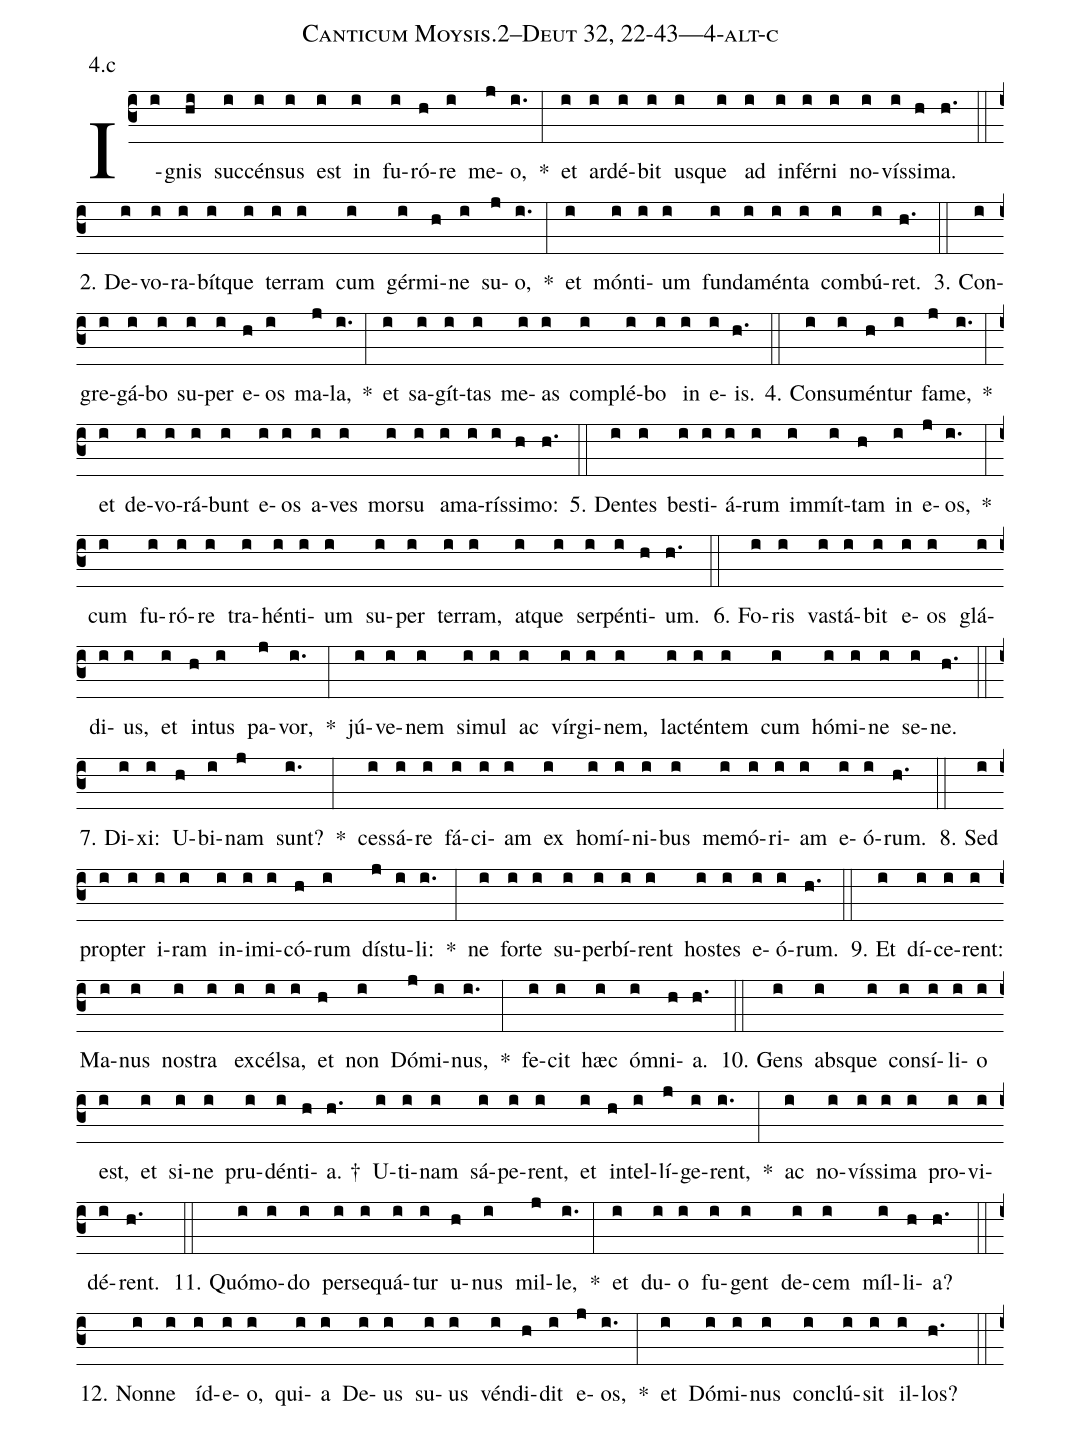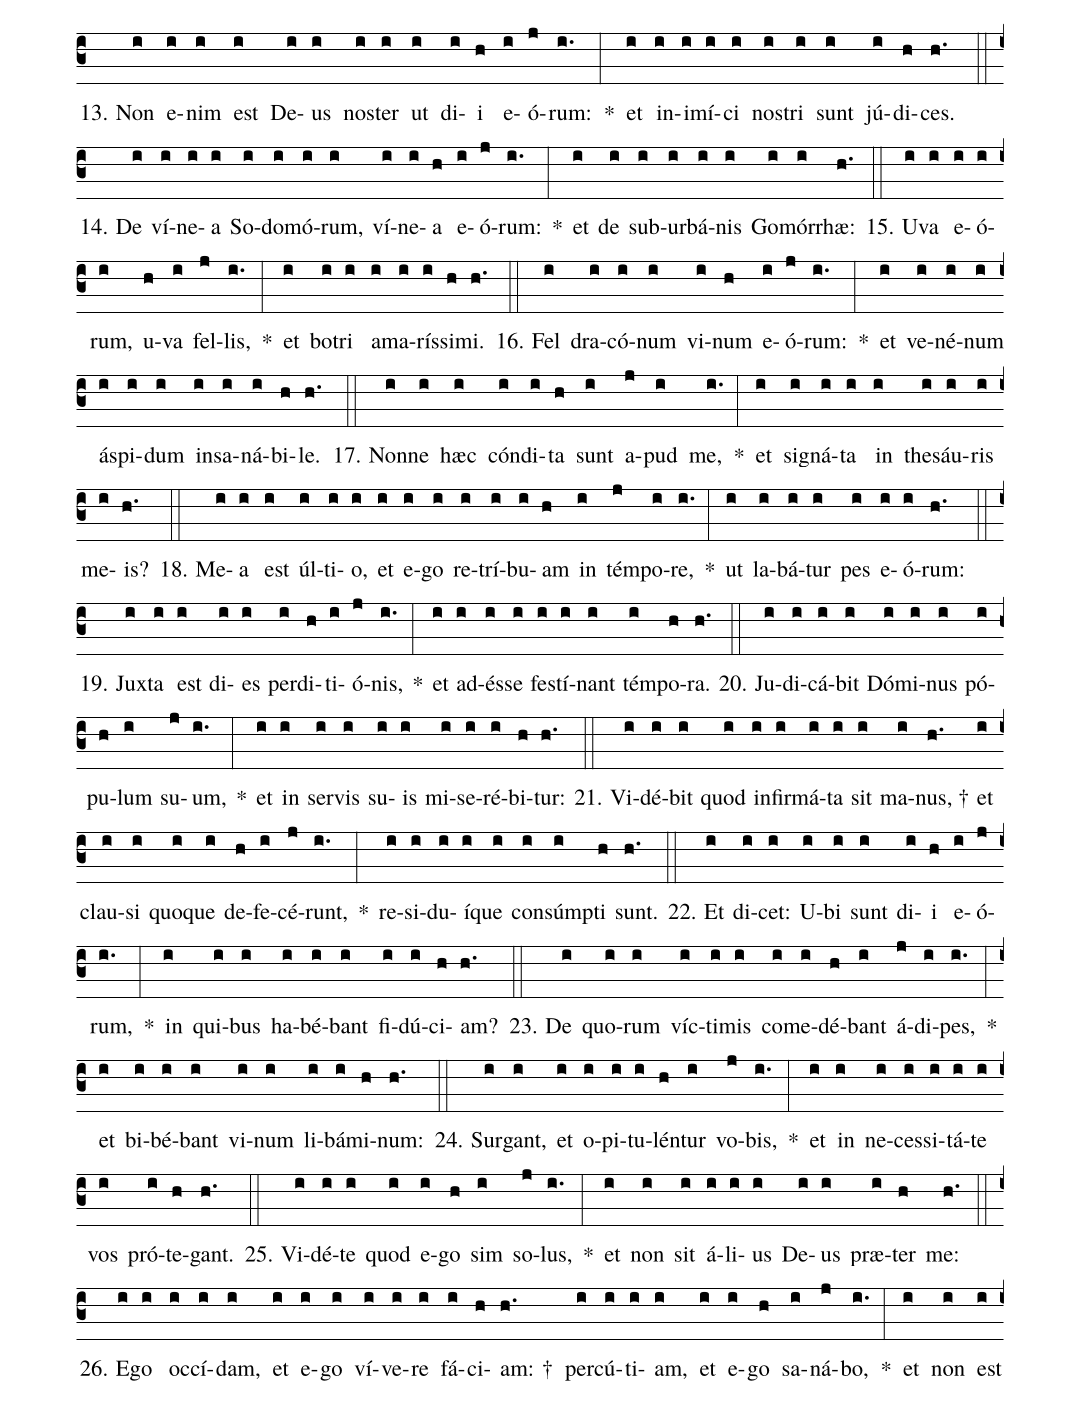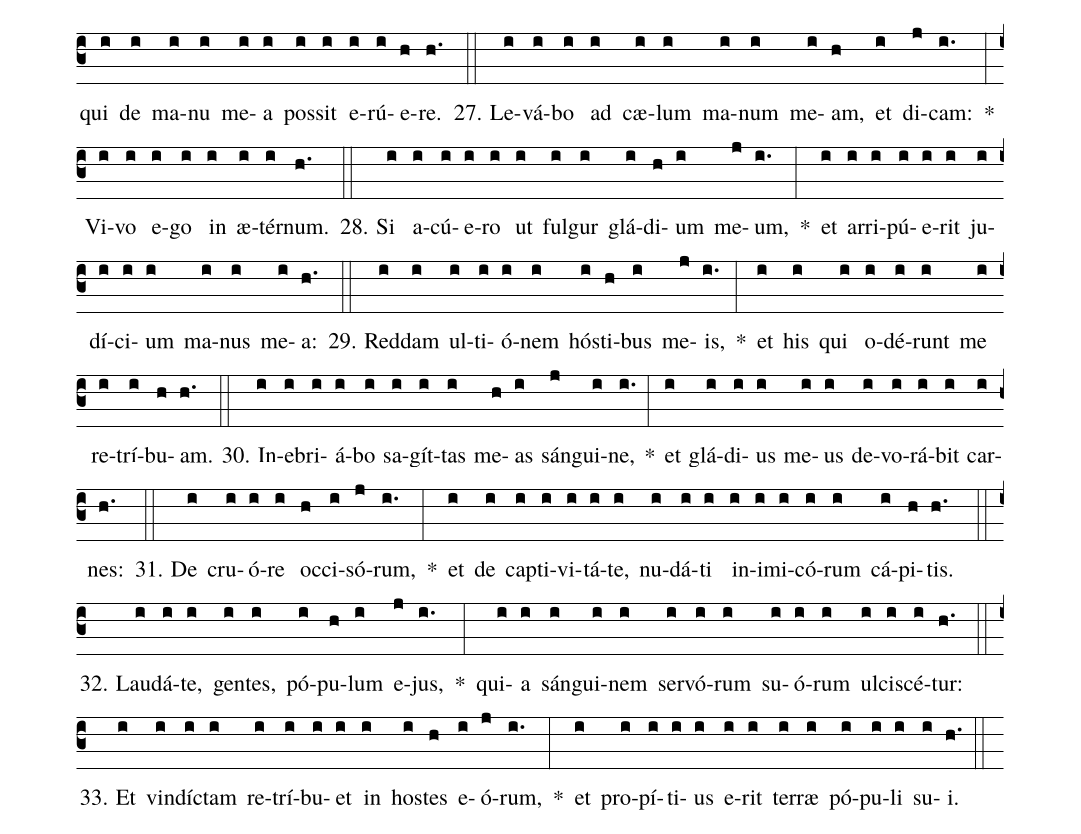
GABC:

name: Canticum Moysis.2--Deut 32, 22-43---4-alt-c;
annotation: 4.c;
%%
(c3)I(i)gnis(hi) suc(i)cén(i)sus(i) est(i) in(i) fu(i)ró(h)re(i) me(j)o,(i.) *(:) et(i) ar(i)dé(i)bit(i) us(i)que(i) ad(i) in(i)fér(i)ni(i) no(i)vís(i)si(h)ma.(h.) (::)
2. De(i)vo(i)ra(i)bít(i)que(i) ter(i)ram(i) cum(i) gér(i)mi(h)ne(i) su(j)o,(i.) *(:) et(i) món(i)ti(i)um(i) fun(i)da(i)mén(i)ta(i) com(i)bú(i)ret.(h.) (::)
3. Con(i)gre(i)gá(i)bo(i) su(i)per(i) e(h)os(i) ma(j)la,(i.) *(:) et(i) sa(i)gít(i)tas(i) me(i)as(i) com(i)plé(i)bo(i) in(i) e(i)is.(h.) (::)
4. Con(i)su(i)mén(h)tur(i) fa(j)me,(i.) *(:) et(i) de(i)vo(i)rá(i)bunt(i) e(i)os(i) a(i)ves(i) mor(i)su(i) a(i)ma(i)rís(i)si(h)mo:(h.) (::)
5. Den(i)tes(i) bes(i)ti(i)á(i)rum(i) im(i)mít(i)tam(h) in(i) e(j)os,(i.) *(:) cum(i) fu(i)ró(i)re(i) tra(i)hén(i)ti(i)um(i) su(i)per(i) ter(i)ram,(i) at(i)que(i) ser(i)pén(i)ti(h)um.(h.) (::)
6. Fo(i)ris(i) vas(i)tá(i)bit(i) e(i)os(i) glá(i)di(i)us,(i) et(i) in(h)tus(i) pa(j)vor,(i.) *(:) jú(i)ve(i)nem(i) si(i)mul(i) ac(i) vír(i)gi(i)nem,(i) lac(i)tén(i)tem(i) cum(i) hó(i)mi(i)ne(i) se(i)ne.(h.) (::)
7. Di(i)xi:(i) U(h)bi(i)nam(j) sunt?(i.) *(:) ces(i)sá(i)re(i) fá(i)ci(i)am(i) ex(i) ho(i)mí(i)ni(i)bus(i) me(i)mó(i)ri(i)am(i) e(i)ó(i)rum.(h.) (::)
8. Sed(i) prop(i)ter(i) i(i)ram(i) in(i)i(i)mi(i)có(h)rum(i) dís(j)tu(i)li:(i.) *(:) ne(i) for(i)te(i) su(i)per(i)bí(i)rent(i) hos(i)tes(i) e(i)ó(i)rum.(h.) (::)
9. Et(i) dí(i)ce(i)rent:(i) Ma(i)nus(i) nos(i)tra(i) ex(i)cél(i)sa,(i) et(h) non(i) Dó(j)mi(i)nus,(i.) *(:) fe(i)cit(i) hæc(i) óm(i)ni(h)a.(h.) (::)
10. Gens(i) abs(i)que(i) con(i)sí(i)li(i)o(i) est,(i) et(i) si(i)ne(i) pru(i)dén(i)ti(h)a. †(h.) U(i)ti(i)nam(i) sá(i)pe(i)rent,(i) et(i) in(h)tel(i)lí(j)ge(i)rent,(i.) *(:) ac(i) no(i)vís(i)si(i)ma(i) pro(i)vi(i)dé(i)rent.(h.) (::)
11. Quó(i)mo(i)do(i) per(i)se(i)quá(i)tur(i) u(h)nus(i) mil(j)le,(i.) *(:) et(i) du(i)o(i) fu(i)gent(i) de(i)cem(i) míl(i)li(h)a?(h.) (::)
12. Non(i)ne(i) íd(i)e(i)o,(i) qui(i)a(i) De(i)us(i) su(i)us(i) vén(i)di(h)dit(i) e(j)os,(i.) *(:) et(i) Dó(i)mi(i)nus(i) con(i)clú(i)sit(i) il(i)los?(h.) (::)
13. Non(i) e(i)nim(i) est(i) De(i)us(i) nos(i)ter(i) ut(i) di(i)i(h) e(i)ó(j)rum:(i.) *(:) et(i) in(i)i(i)mí(i)ci(i) nos(i)tri(i) sunt(i) jú(i)di(h)ces.(h.) (::)
14. De(i) ví(i)ne(i)a(i) So(i)do(i)mó(i)rum,(i) ví(i)ne(i)a(h) e(i)ó(j)rum:(i.) *(:) et(i) de(i) sub(i)ur(i)bá(i)nis(i) Go(i)mór(i)rhæ:(h.) (::)
15. U(i)va(i) e(i)ó(i)rum,(i) u(h)va(i) fel(j)lis,(i.) *(:) et(i) bo(i)tri(i) a(i)ma(i)rís(i)si(h)mi.(h.) (::)
16. Fel(i) dra(i)có(i)num(i) vi(i)num(h) e(i)ó(j)rum:(i.) *(:) et(i) ve(i)né(i)num(i) ás(i)pi(i)dum(i) in(i)sa(i)ná(i)bi(h)le.(h.) (::)
17. Non(i)ne(i) hæc(i) cón(i)di(i)ta(h) sunt(i) a(j)pud(i) me,(i.) *(:) et(i) si(i)gná(i)ta(i) in(i) the(i)sáu(i)ris(i) me(i)is?(h.) (::)
18. Me(i)a(i) est(i) úl(i)ti(i)o,(i) et(i) e(i)go(i) re(i)trí(i)bu(i)am(h) in(i) tém(j)po(i)re,(i.) *(:) ut(i) la(i)bá(i)tur(i) pes(i) e(i)ó(i)rum:(h.) (::)
19. Jux(i)ta(i) est(i) di(i)es(i) per(i)di(h)ti(i)ó(j)nis,(i.) *(:) et(i) ad(i)és(i)se(i) fes(i)tí(i)nant(i) tém(i)po(h)ra.(h.) (::)
20. Ju(i)di(i)cá(i)bit(i) Dó(i)mi(i)nus(i) pó(i)pu(h)lum(i) su(j)um,(i.) *(:) et(i) in(i) ser(i)vis(i) su(i)is(i) mi(i)se(i)ré(i)bi(h)tur:(h.) (::)
21. Vi(i)dé(i)bit(i) quod(i) in(i)fir(i)má(i)ta(i) sit(i) ma(i)nus, †(h.) et(i) clau(i)si(i) quo(i)que(i) de(h)fe(i)cé(j)runt,(i.) *(:) re(i)si(i)du(i)í(i)que(i) con(i)súmp(i)ti(h) sunt.(h.) (::)
22. Et(i) di(i)cet:(i) U(i)bi(i) sunt(i) di(i)i(h) e(i)ó(j)rum,(i.) *(:) in(i) qui(i)bus(i) ha(i)bé(i)bant(i) fi(i)dú(i)ci(h)am?(h.) (::)
23. De(i) quo(i)rum(i) víc(i)ti(i)mis(i) com(i)e(i)dé(h)bant(i) á(j)di(i)pes,(i.) *(:) et(i) bi(i)bé(i)bant(i) vi(i)num(i) li(i)bá(i)mi(h)num:(h.) (::)
24. Sur(i)gant,(i) et(i) o(i)pi(i)tu(i)lén(h)tur(i) vo(j)bis,(i.) *(:) et(i) in(i) ne(i)ces(i)si(i)tá(i)te(i) vos(i) pró(i)te(h)gant.(h.) (::)
25. Vi(i)dé(i)te(i) quod(i) e(i)go(h) sim(i) so(j)lus,(i.) *(:) et(i) non(i) sit(i) á(i)li(i)us(i) De(i)us(i) præ(i)ter(h) me:(h.) (::)
26. E(i)go(i) oc(i)cí(i)dam,(i) et(i) e(i)go(i) ví(i)ve(i)re(i) fá(i)ci(h)am: †(h.) per(i)cú(i)ti(i)am,(i) et(i) e(i)go(h) sa(i)ná(j)bo,(i.) *(:) et(i) non(i) est(i) qui(i) de(i) ma(i)nu(i) me(i)a(i) pos(i)sit(i) e(i)rú(i)e(h)re.(h.) (::)
27. Le(i)vá(i)bo(i) ad(i) cæ(i)lum(i) ma(i)num(i) me(i)am,(h) et(i) di(j)cam:(i.) *(:) Vi(i)vo(i) e(i)go(i) in(i) æ(i)tér(i)num.(h.) (::)
28. Si(i) a(i)cú(i)e(i)ro(i) ut(i) ful(i)gur(i) glá(i)di(h)um(i) me(j)um,(i.) *(:) et(i) ar(i)ri(i)pú(i)e(i)rit(i) ju(i)dí(i)ci(i)um(i) ma(i)nus(i) me(i)a:(h.) (::)
29. Red(i)dam(i) ul(i)ti(i)ó(i)nem(i) hós(i)ti(h)bus(i) me(j)is,(i.) *(:) et(i) his(i) qui(i) o(i)dé(i)runt(i) me(i) re(i)trí(i)bu(h)am.(h.) (::)
30. In(i)e(i)bri(i)á(i)bo(i) sa(i)gít(i)tas(i) me(h)as(i) sán(j)gui(i)ne,(i.) *(:) et(i) glá(i)di(i)us(i) me(i)us(i) de(i)vo(i)rá(i)bit(i) car(i)nes:(h.) (::)
31. De(i) cru(i)ó(i)re(i) oc(h)ci(i)só(j)rum,(i.) *(:) et(i) de(i) cap(i)ti(i)vi(i)tá(i)te,(i) nu(i)dá(i)ti(i) in(i)i(i)mi(i)có(i)rum(i) cá(i)pi(h)tis.(h.) (::)
32. Lau(i)dá(i)te,(i) gen(i)tes,(i) pó(i)pu(h)lum(i) e(j)jus,(i.) *(:) qui(i)a(i) sán(i)gui(i)nem(i) ser(i)vó(i)rum(i) su(i)ó(i)rum(i) ul(i)ci(i)scé(i)tur:(h.) (::)
33. Et(i) vin(i)díc(i)tam(i) re(i)trí(i)bu(i)et(i) in(i) hos(i)tes(h) e(i)ó(j)rum,(i.) *(:) et(i) pro(i)pí(i)ti(i)us(i) e(i)rit(i) ter(i)ræ(i) pó(i)pu(i)li(i) su(i)i.(h.) (::)
